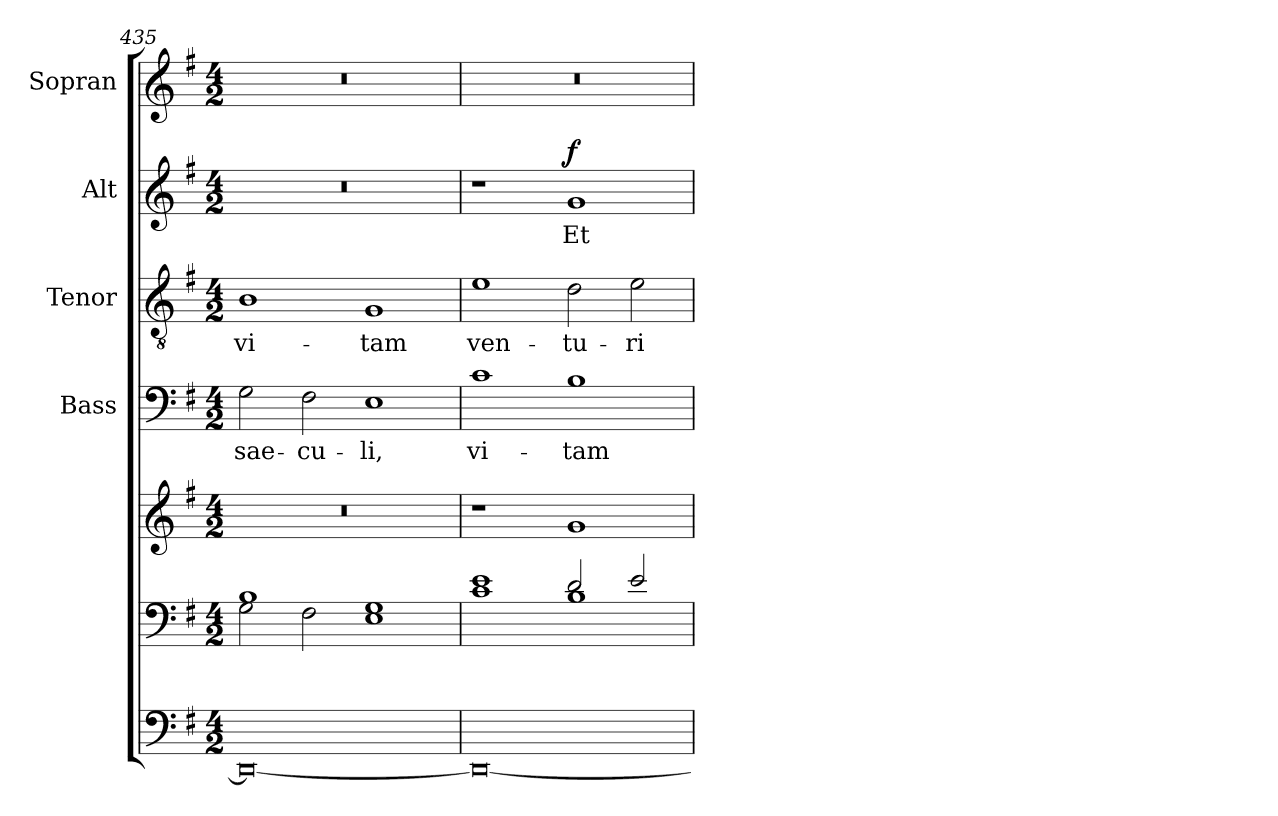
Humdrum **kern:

**kern	**kern	**kern	**kern	**text	**kern	**text	**kern	**text	**dynam	**kern
*part6	*part5	*part5	*part4	*part4	*part3	*part3	*part2	*part2	*part2	*part1
*staff7	*staff6	*staff5	*staff4	*staff4	*staff3	*staff3	*staff2	*staff2	*staff2	*staff1
*	*	*	*I"Bass	*	*I"Tenor	*	*I"Alt	*	*	*I"Sopran
*	*	*	*I'B.	*	*I'T.	*	*I'A.	*	*	*I'S.
!!LO:LB:g=z
*clefF4	*clefF4	*clefG2	*clefF4	*	*clefGv2	*	*clefG2	*	*	*clefG2
*k[f#]	*k[f#]	*k[f#]	*k[f#]	*	*k[f#]	*	*k[f#]	*	*	*k[f#]
*G:	*G:	*G:	*G:	*	*G:	*	*G:	*	*	*G:
*M4/2	*M4/2	*M4/2	*M4/2	*	*M4/2	*	*M4/2	*	*	*M4/2
=435	=435	=435	=435	=435	=435	=435	=435	=435	=435	=435
*	*^	*	*	*	*	*	*	*	*	*
!	!	!	!	!	!LO:LY:b	!	!LO:LY:b	!	!	!	!
0DD_	1B	2G\	0r	2G\	sae-	1B	vi-	0r	.	.	0r
!	!	!	!	!	!LO:LY:b	!	!	!	!	!	!
.	.	2F#\	.	2F#\	-cu-	.	.	.	.	.	.
!	!	!	!	!	!LO:LY:b	!	!LO:LY:b	!	!	!	!
.	1G	1E	.	1E	-li,	1G	-tam	.	.	.	.
=436	=436	=436	=436	=436	=436	=436	=436	=436	=436	=436	=436
!	!	!	!	!	!LO:LY:b	!	!LO:LY:b	!	!	!	!
0DD_	1e	1c	1r	1c	vi-	1e	ven-	1r	.	.	0r
!	!	!	!	!	!LO:LY:b	!	!LO:LY:b	!	!LO:LY:b	!LO:DY:a	!
.	2d/	1B	1g	1B	-tam	2d\	-tu-	1g	Et	f	.
!	!	!	!	!	!	!	!LO:LY:b	!	!	!	!
.	2e/	.	.	.	.	2e\	-ri	.	.	.	.
*	*v	*v	*	*	*	*	*	*	*	*	*
=	=	=	=	=	=	=	=	=	=	=
*-	*-	*-	*-	*-	*-	*-	*-	*-	*-	*-
